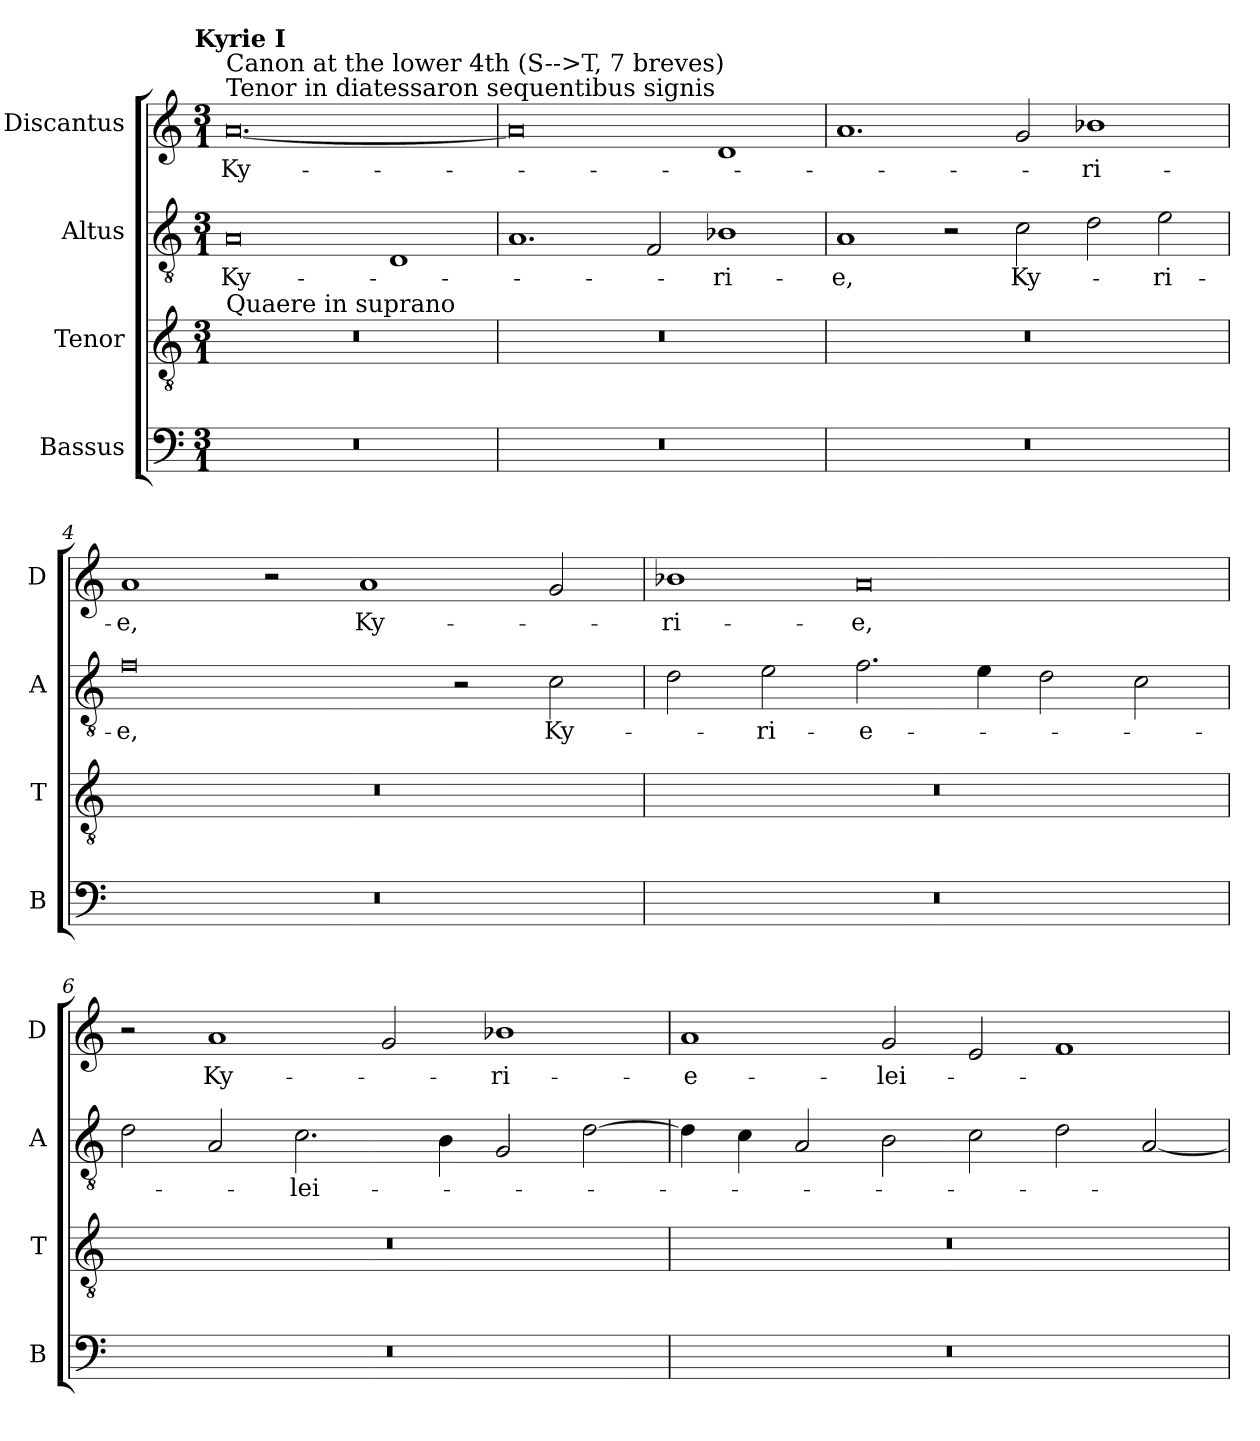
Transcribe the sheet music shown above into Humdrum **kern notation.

**kern	**kern	**kern	**text	**kern	**text
*part4	*part3	*part2	*part2	*part1	*part1
*staff4	*staff3	*staff2	*staff2	*staff1	*staff1
*I"Bassus	*I"Tenor	*I"Altus	*	*I"Discantus	*
*I'B	*I'T	*I'A	*	*I'D	*
*clefF4	*clefGv2	*clefGv2	*	*clefG2	*
*k[]	*k[]	*k[]	*	*k[]	*
!!LO:TX:omd:t=Kyrie I
*M3/1	*M3/1	*M3/1	*	*M3/1	*
=1	=1	=1	=1	=1	=1
!	!	!	!	!LO:TX:a:t=Tenor in diatessaron sequentibus signis	!
!	!	!	!	!LO:TX:a:t=Canon at the lower 4th (S-->T, 7 breves)	!
!	!LO:TX:a:t=Quaere in suprano	!	!	!	!
0.r	0.r	0A	Ky-	[0.a	Ky-
.	.	1D	.	.	.
=2	=2	=2	=2	=2	=2
0.r	0.r	1.A	.	0a]	.
.	.	2F/	.	.	.
.	.	1B-X	-ri-	1d	.
=3	=3	=3	=3	=3	=3
0.r	0.r	1A	-e,	1.a	.
.	.	2r	.	.	.
.	.	2c\	Ky-	2g/	.
.	.	2d\	.	1b-X	-ri-
.	.	2e\	-ri-	.	.
=4	=4	=4	=4	=4	=4
0.r	0.r	0f	-e,	1a	-e,
.	.	.	.	2r	.
.	.	.	.	1a	Ky-
.	.	2r	.	.	.
.	.	2c\	Ky-	2g/	.
=5	=5	=5	=5	=5	=5
0.r	0.r	2d\	.	1b-X	-ri-
.	.	2e\	-ri-	.	.
.	.	2.f\	-e-	0a	-e,
.	.	4e\	.	.	.
.	.	2d\	.	.	.
.	.	2c\	.	.	.
=6	=6	=6	=6	=6	=6
0.r	0.r	2d\	.	2r	.
.	.	2A/	.	1a	Ky-
.	.	2.c\	-lei-	.	.
.	.	.	.	2g/	.
.	.	4B\	.	.	.
.	.	2G/	.	1b-X	-ri-
.	.	[2d\	.	.	.
=7	=7	=7	=7	=7	=7
0.r	0.r	4d\]	.	1a	-e-
.	.	4c\	.	.	.
.	.	2A/	.	.	.
.	.	2B\	.	2g/	-lei-
.	.	2c\	.	2e/	.
.	.	2d\	.	1f	.
.	.	[2A/	.	.	.
=	=	=	=	=	=
*-	*-	*-	*-	*-	*-
